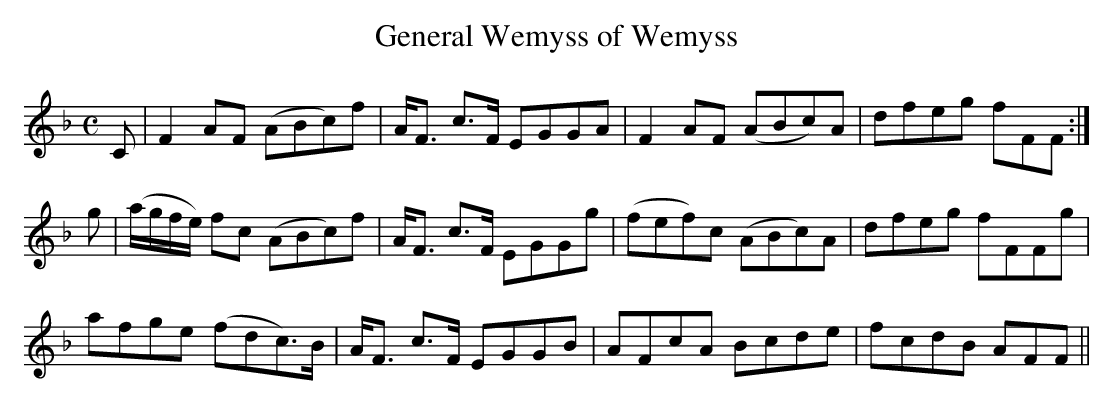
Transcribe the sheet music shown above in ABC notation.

X:1
T:General Wemyss of Wemyss
M:C
L:1/8
K:F
C|F2 AF (ABc)f|A<F c>F EGGA|F2 AF (ABc)A|dfeg fFF:|
g|(a/g/f/e/) fc (ABc)f|A<F c>F EGGg|(fef)c (ABc)A|dfeg fFFg|
afge (fdc>)B|A<F c>F EGGB|AFcA Bcde|fcdB AFF||
